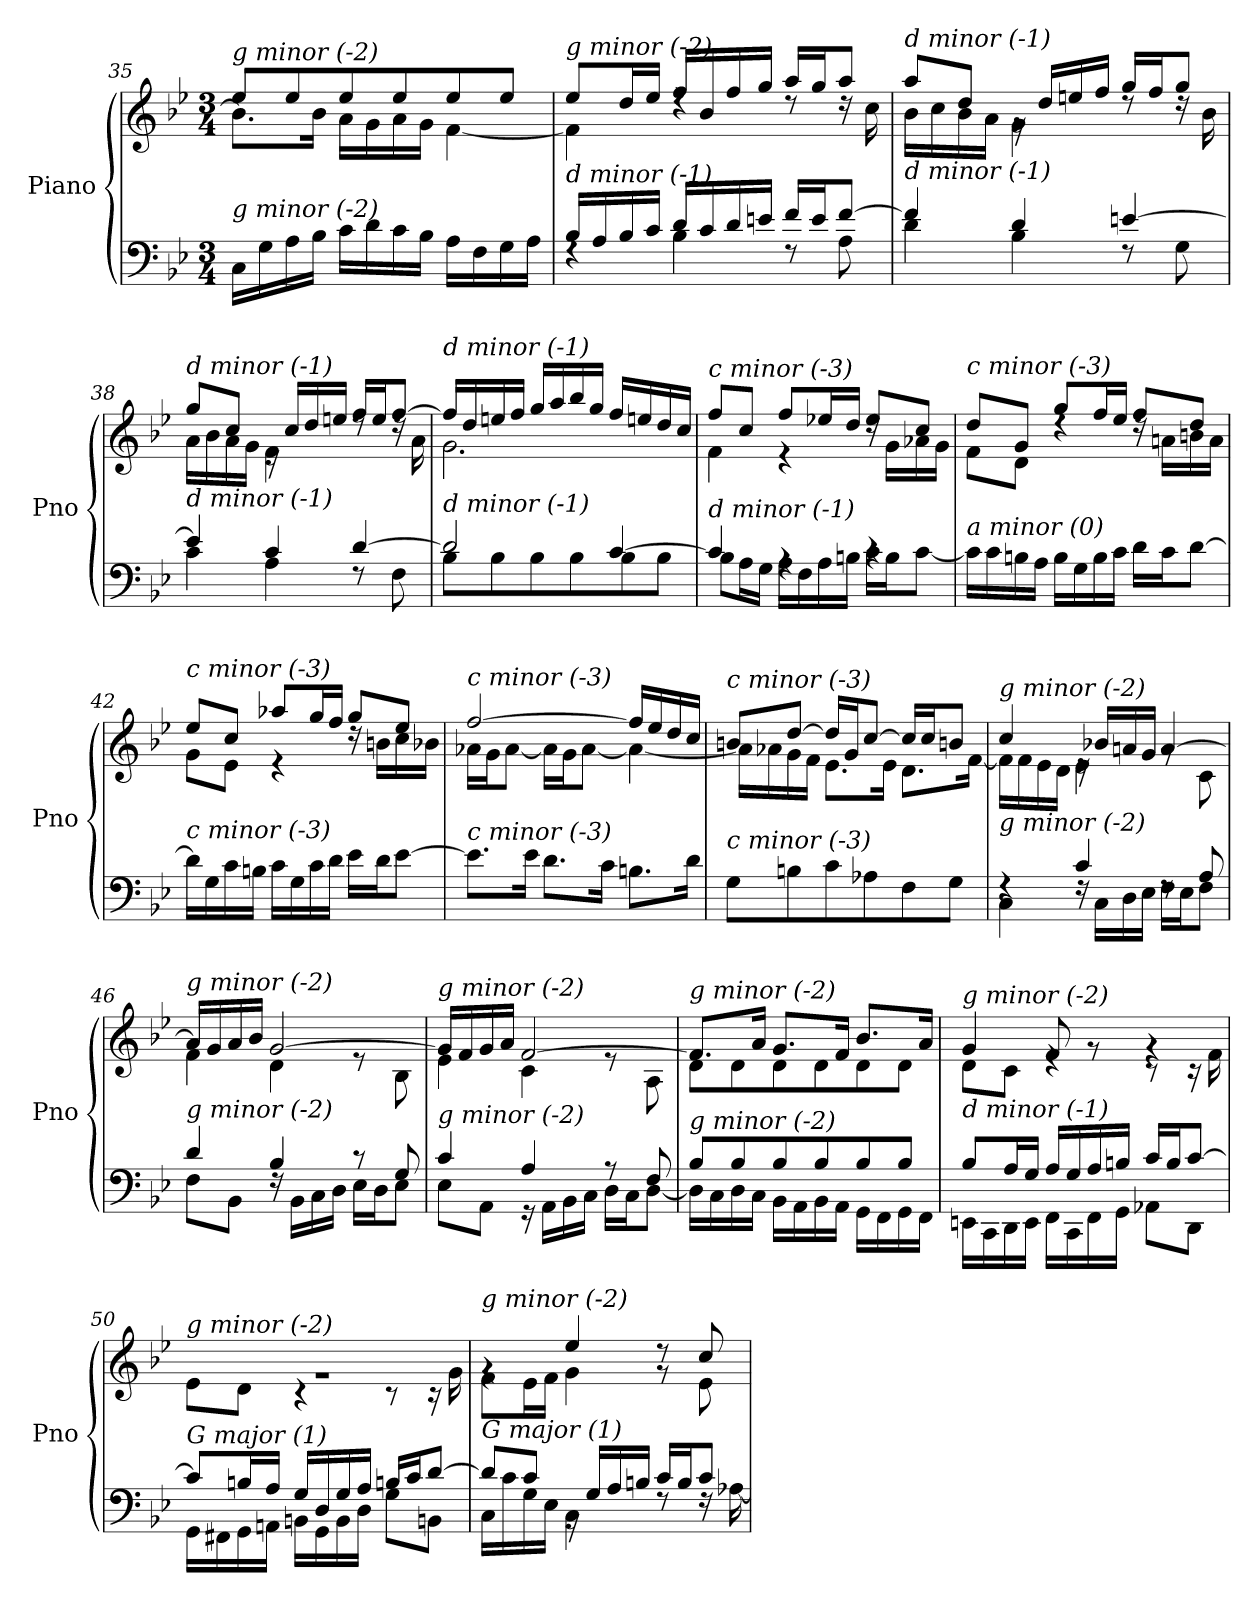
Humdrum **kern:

**kern	**kern
*part1	*part1
*staff2	*staff1
*I"Piano	*
*I'Pno	*
!!LO:LB:g=z
*clefF4	*clefG2
*k[b-e-]	*k[b-e-]
*M3/4	*M3/4
=35	=35
*	*^
!	!LO:TX:i:t=g minor (-2)	!
!LO:TX:i:t=g minor (-2)	!	!
16C\LL	8ee-/L	8.b-\L]
16G\	.	.
16A\	8ee-/	.
16B-\JJ	.	16b-\Jk
16c\LL	8ee-/	16a\LL
16d\	.	16g\
16c\	8ee-/	16a\
16B-\JJ	.	16g\JJ
16A\LL	8ee-/	[4f\
16F\	.	.
16G\	8ee-/J	.
16A\JJ	.	.
=36	=36	=36
*^	*	*
!	!	!LO:TX:i:t=g minor (-2)	!
!LO:TX:i:t=d minor (-1)	!	!	!
16B-/LL	4rF	8ee-/L	4f\]
16A/	.	.	.
16B-/	.	16dd/L	.
16c/JJ	.	16ee-/JJ	.
16d/LL	4B-\	16ff/LL	4rdd
16c/	.	16b-/	.
16d/	.	16ff/	.
16en/JJ	.	16gg/JJ	.
16f/LL	8rF	16aa/LL	8rdd
16e/J	.	16gg/J	.
[8f/J	8A\	8aa/J	16rdd
.	.	.	16cc\
=37	=37	=37	=37
!	!	!LO:TX:i:t=d minor (-1)	!
!LO:TX:i:t=d minor (-1)	!	!	!
4f/]	4d\	8aa/L	16b-\LL
.	.	.	16cc\
.	.	8dd/J	16b-\
.	.	.	16a\JJ
4d/	4B-\	16rg	4g\
.	.	16dd/LL	.
.	.	16een/	.
.	.	16ff/JJ	.
[4en/	8rF	16gg/LL	8rdd
.	.	16ff/J	.
.	8G\	8gg/J	16rdd
.	.	.	16b-\
=38	=38	=38	=38
!	!	!LO:TX:i:t=d minor (-1)	!
!LO:TX:i:t=d minor (-1)	!	!	!
4e/]	4c\	8gg/L	16a\LL
.	.	.	16b-\
.	.	8cc/J	16a\
.	.	.	16g\JJ
4c/	4A\	16re	4f\
.	.	16cc/LL	.
.	.	16dd/	.
.	.	16een/JJ	.
[4d/	8rF	16ff/LL	8rdd
.	.	16ee/J	.
.	8F\	[8ff/J	16rdd
.	.	.	16a\
!!LO:LB:g=z	!!
=39	=39	=39	=39
!	!	!LO:TX:i:t=d minor (-1)	!
!LO:TX:i:t=d minor (-1)	!	!	!
2d/]	8B-\L	16ff/LL]	2.g\
.	.	16dd/	.
.	8B-\	16een/	.
.	.	16ff/JJ	.
.	8B-\	16gg/LL	.
.	.	16aa/	.
.	8B-\	16bb-/	.
.	.	16gg/JJ	.
[4c/	8B-\	16ff/LL	.
.	.	16een/	.
.	8B-\J	16dd/	.
.	.	16cc/JJ	.
=40	=40	=40	=40
!	!	!LO:TX:i:t=c minor (-3)	!
!LO:TX:i:t=d minor (-1)	!	!	!
4c/]	8B-\L	8ff/L	4f\
.	16A\L	8cc/J	.
.	16G\JJ	.	.
4rA	16A\LL	8ff/L	4r
.	16F\	.	.
.	16A\	16ee-X/L	.
.	16Bn\JJ	16dd/JJ	.
4rc	16c\LL	8ee-/L	16rdd
.	16B\J	.	16g\LL
.	[8c\J	8cc/J	16a-X\
.	.	.	16g\JJ
*v	*v	*	*
=41	=41	=41
!	!LO:TX:i:t=c minor (-3)	!
!LO:TX:i:t=a minor (0)	!	!
16c\LL]	8dd/L	8f\L
16c\	.	.
16Bn\	8g/J	8d\J
16A\JJ	.	.
16B\LL	8gg/L	4rdd
16G\	.	.
16B\	16ff/L	.
16c\JJ	16ee-/JJ	.
16d\LL	8ff/L	16rdd
16c\J	.	16an\LL
[8d\J	8dd/J	16bn\
.	.	16a\JJ
!!LO:PB:g=z	!!
=42	=42	=42
!	!LO:TX:i:t=c minor (-3)	!
!LO:TX:i:t=c minor (-3)	!	!
16d\LL]	8ee-/L	8g\L
16G\	.	.
16c\	8cc/J	8e-\J
16Bn\JJ	.	.
16c\LL	8aa-X/L	4r
16G\	.	.
16c\	16gg/L	.
16d\JJ	16ff/JJ	.
16e-\LL	8gg/L	16rdd
16d\J	.	16bn\LL
[8e-\J	8ee-/J	16cc\
.	.	16b-X\JJ
=43	=43	=43
!	!LO:TX:i:t=c minor (-3)	!
!LO:TX:i:t=c minor (-3)	!	!
8.e-\L]	[2ff/	16a-X\LL
.	.	16g\J
.	.	[8a-\J
16e-\Jk	.	.
8.d\L	.	16a-\LL]
.	.	16g\J
.	.	[8a-\J
16c\Jk	.	.
8.Bn\L	16ff/LL]	4a-\_
.	16ee-/	.
.	16dd/	.
16d\Jk	16cc/JJ	.
=44	=44	=44
!	!LO:TX:i:t=c minor (-3)	!
!LO:TX:i:t=c minor (-3)	!	!
8G\L	8bn/L	16a-\LL]
.	.	16a-X\
8Bn\	[8dd/J	16g\
.	.	16f\JJ
8c\	16dd/LL]	8.e-\L
.	16g/J	.
8A-X\	[8cc/J	.
.	.	16e-\Jk
8F\	16cc/LL]	8.d\L
.	16cc/J	.
8G\J	8bn/J	.
.	.	[16f\Jk
!!LO:LB:g=z	!!
=45	=45	=45
*^	*	*
!	!	!LO:TX:i:t=g minor (-2)	!
!LO:TX:i:t=g minor (-2)	!	!	!
4rF	4C\	4cc/	16f\LL]
.	.	.	16f\
.	.	.	16e-\
.	.	.	16d\JJ
4c/	16rF	16re	4e-\
.	16C\LL	16b-X/LL	.
.	16D\	16an/	.
.	16E-\JJ	16g/JJ	.
8rF	16F\LL	[4a/	8rg
.	16E-\J	.	.
8A/	8F\J	.	8c\
=46	=46	=46	=46
!	!	!LO:TX:i:t=g minor (-2)	!
!LO:TX:i:t=g minor (-2)	!	!	!
4d/	8F\L	16a/LL]	4f\
.	.	16g/	.
.	8BB-\J	16a/	.
.	.	16b-/JJ	.
4B-/	16rF	[2g/	4d\
.	16BB-\LL	.	.
.	16C\	.	.
.	16D\JJ	.	.
8r	16E-\LL	.	8re
.	16D\J	.	.
8G/	8E-\J	.	8B-\
=47	=47	=47	=47
!	!	!LO:TX:i:t=g minor (-2)	!
!LO:TX:i:t=g minor (-2)	!	!	!
4c/	8E-\L	16g/LL]	4e-\
.	.	16f/	.
.	8AA\J	16g/	.
.	.	16a/JJ	.
4A/	16r	[2f/	4c\
.	16AA\LL	.	.
.	16BB-\	.	.
.	16C\JJ	.	.
8r	16D\LL	.	8re
.	16C\J	.	.
8F/	[8D\J	.	8A\
!!LO:LB:g=z	!!
=48	=48	=48	=48
!	!	!LO:TX:i:t=g minor (-2)	!
!LO:TX:i:t=g minor (-2)	!	!	!
8B-/L	16D\LL]	8.f/L]	8d\L
.	16C\	.	.
8B-/	16D\	.	8d\
.	16C\JJ	16a/Jk	.
8B-/	16BB-\LL	8.g/L	8d\
.	16AA\	.	.
8B-/	16BB-\	.	8d\
.	16AA\JJ	16f/Jk	.
8B-/	16GG\LL	8.b-/L	8d\
.	16FF\	.	.
8B-/J	16GG\	.	8d\J
.	16FF\JJ	16a/Jk	.
=49	=49	=49	=49
!	!	!LO:TX:i:t=g minor (-2)	!
!LO:TX:i:t=d minor (-1)	!	!	!
8B-/L	16EEn\LL	4g/	8d\L
.	16CC\	.	.
16A/L	16DD\	.	8c\J
16G/JJ	16EE\JJ	.	.
16A/LL	16FF\LL	8f/	4re
16G/	16CC\	.	.
16A/	16FF\	8rg	.
16Bn/JJ	16GG\JJ	.	.
16c/LL	8AA-X\L	4rg	8r
16B/J	.	.	.
[8c/J	8DD\J	.	16r
.	.	.	16f\
=50	=50	=50	=50
!	!	!LO:TX:i:t=g minor (-2)	!
!LO:TX:i:t=G major (1)	!	!	!
8c/L]	16GG\LL	2.rg	8e-\L
.	16FF#X\	.	.
16Bn/L	16GG\	.	8d\J
16A/JJ	16AAn\JJ	.	.
16G/LL	16BBn\LL	.	4r
16D/	16GG\	.	.
16G/	16BB\	.	.
16A/JJ	16D\JJ	.	.
16Bn/LL	8G\L	.	8r
16c/J	.	.	.
[8d/J	8BBn\J	.	16r
.	.	.	16g\
!!LO:LB:g=z	!!
=51	=51	=51	=51
!	!	!LO:TX:i:t=g minor (-2)	!
!LO:TX:i:t=G major (1)	!	!	!
8d/L]	16C\LL	4rg	8f\L
.	16c\	.	.
8c/J	16G\	.	16e-\L
.	16E-\JJ	.	16f\JJ
16rBB	4C\	4ee-/	4g\
16G/LL	.	.	.
16A/	.	.	.
16Bn/JJ	.	.	.
16c/LL	8rF	8rg	8rdd
16B/J	.	.	.
8c/J	16rF	8cc/	8e-\
.	[16A-X\	.	.
*v	*v	*	*
*	*v	*v
=	=
*-	*-
